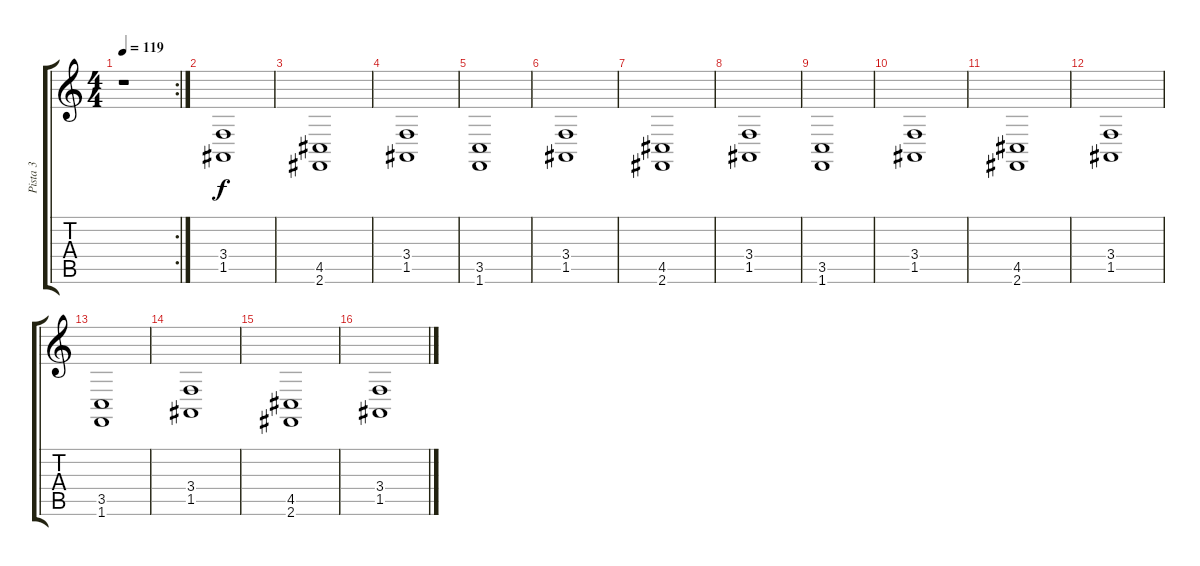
\track ("Pista 3" "Pista 3") {instrument stringensemble1}
\staff {score tabs}
\tuning (E4 B3 G3 D3 A2 E2) {hide}
\rc 2
\ts (4 4)
\tempo 119
\clef g2
\ks c
r.1{dy f} |
(3.4 1.5).1 |
(4.5 2.6).1 |
(3.4 1.5).1 |
(3.5 1.6).1 |
(3.4 1.5).1 |
(4.5 2.6).1 |
(3.4 1.5).1 |
(3.5 1.6).1 |
(3.4 1.5).1 |
(4.5 2.6).1 |
(3.4 1.5).1 |
(3.5 1.6).1 |
(3.4 1.5).1 |
(4.5 2.6).1 |
(3.4 1.5).1
